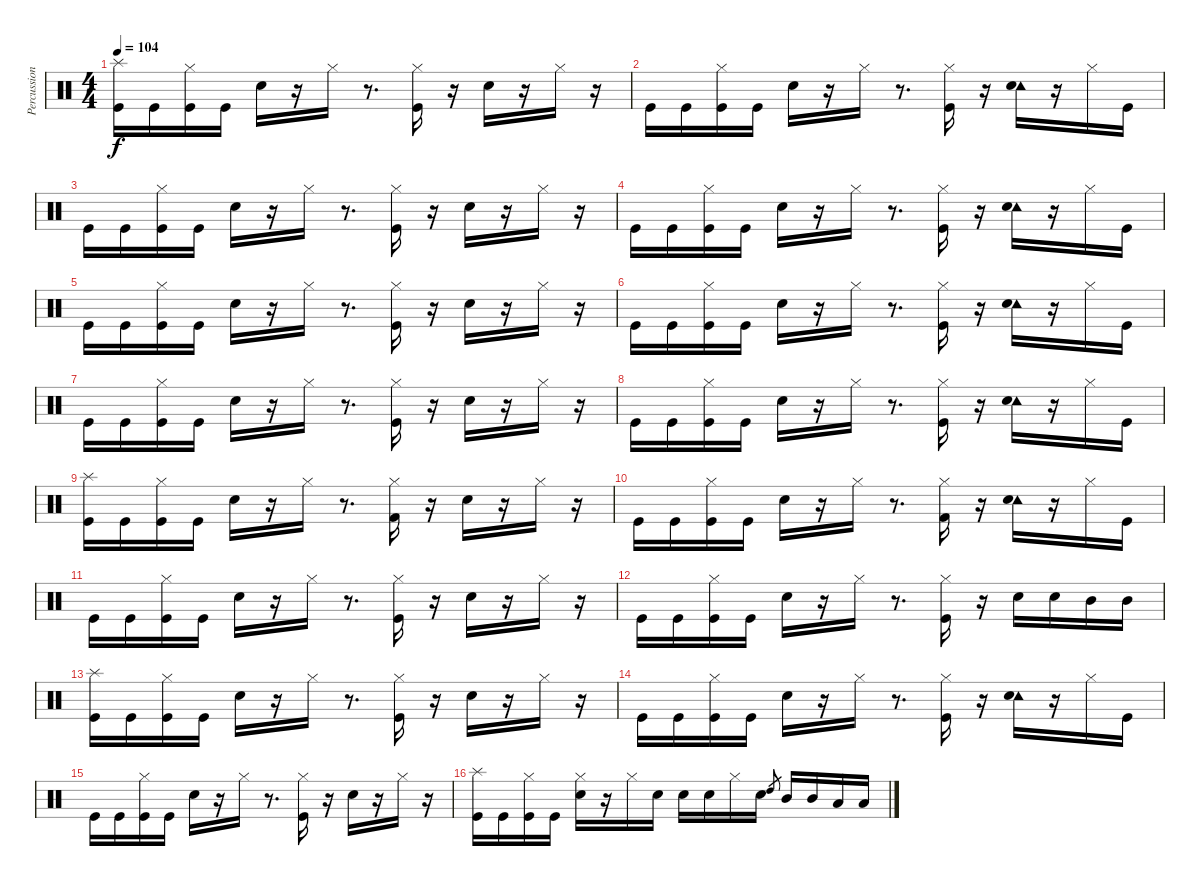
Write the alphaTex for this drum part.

\track ("Percussions" "Percussion") {instrument percussion}
\staff {score}
\articulation defaults
\ts (4 4)
\tempo 104
\clef neutral
\ks c
("Splash (hit)" "Kick (hit)").16{dy f} "Kick (hit)".16 ("Hi-Hat (closed)" "Kick (hit)").16 "Kick (hit)".16 "Electric Snare (hit)".16 r.16 "Hi-Hat (closed)".16 r.8{d} ("Hi-Hat (closed)" "Kick (hit)").16 r.16 "Electric Snare (hit)".16 r.16 "Hi-Hat (closed)".16 r.16 |
"Kick (hit)".16 "Kick (hit)".16 ("Hi-Hat (closed)" "Kick (hit)").16 "Kick (hit)".16 "Electric Snare (hit)".16 r.16 "Hi-Hat (closed)".16 r.8{d} ("Hi-Hat (closed)" "Kick (hit)").16 r.16 ("Tambourine (hit)" "Electric Snare (hit)").16 r.16 "Hi-Hat (closed)".16 "Kick (hit)".16 |
"Kick (hit)".16 "Kick (hit)".16 ("Hi-Hat (closed)" "Kick (hit)").16 "Kick (hit)".16 "Electric Snare (hit)".16 r.16 "Hi-Hat (closed)".16 r.8{d} ("Hi-Hat (closed)" "Kick (hit)").16 r.16 "Electric Snare (hit)".16 r.16 "Hi-Hat (closed)".16 r.16 |
"Kick (hit)".16 "Kick (hit)".16 ("Hi-Hat (closed)" "Kick (hit)").16 "Kick (hit)".16 "Electric Snare (hit)".16 r.16 "Hi-Hat (closed)".16 r.8{d} ("Hi-Hat (closed)" "Kick (hit)").16 r.16 ("Tambourine (hit)" "Electric Snare (hit)").16 r.16 "Hi-Hat (closed)".16 "Kick (hit)".16 |
"Kick (hit)".16 "Kick (hit)".16 ("Hi-Hat (closed)" "Kick (hit)").16 "Kick (hit)".16 "Electric Snare (hit)".16 r.16 "Hi-Hat (closed)".16 r.8{d} ("Hi-Hat (closed)" "Kick (hit)").16 r.16 "Electric Snare (hit)".16 r.16 "Hi-Hat (closed)".16 r.16 |
"Kick (hit)".16 "Kick (hit)".16 ("Hi-Hat (closed)" "Kick (hit)").16 "Kick (hit)".16 "Electric Snare (hit)".16 r.16 "Hi-Hat (closed)".16 r.8{d} ("Hi-Hat (closed)" "Kick (hit)").16 r.16 ("Tambourine (hit)" "Electric Snare (hit)").16 r.16 "Hi-Hat (closed)".16 "Kick (hit)".16 |
"Kick (hit)".16 "Kick (hit)".16 ("Hi-Hat (closed)" "Kick (hit)").16 "Kick (hit)".16 "Electric Snare (hit)".16 r.16 "Hi-Hat (closed)".16 r.8{d} ("Hi-Hat (closed)" "Kick (hit)").16 r.16 "Electric Snare (hit)".16 r.16 "Hi-Hat (closed)".16 r.16 |
"Kick (hit)".16 "Kick (hit)".16 ("Hi-Hat (closed)" "Kick (hit)").16 "Kick (hit)".16 "Electric Snare (hit)".16 r.16 "Hi-Hat (closed)".16 r.8{d} ("Hi-Hat (closed)" "Kick (hit)").16 r.16 ("Tambourine (hit)" "Electric Snare (hit)").16 r.16 "Hi-Hat (closed)".16 "Kick (hit)".16 |
("Splash (hit)" "Kick (hit)").16 "Kick (hit)".16 ("Hi-Hat (closed)" "Kick (hit)").16 "Kick (hit)".16 "Electric Snare (hit)".16 r.16 "Hi-Hat (closed)".16 r.8{d} ("Hi-Hat (closed)" "Kick (hit) 2").16 r.16 "Electric Snare (hit)".16 r.16 "Hi-Hat (closed)".16 r.16 |
"Kick (hit)".16 "Kick (hit)".16 ("Hi-Hat (closed)" "Kick (hit)").16 "Kick (hit)".16 "Electric Snare (hit)".16 r.16 "Hi-Hat (closed)".16 r.8{d} ("Hi-Hat (closed)" "Kick (hit) 2").16 r.16 ("Tambourine (hit)" "Electric Snare (hit)").16 r.16 "Hi-Hat (closed)".16 "Kick (hit)".16 |
"Kick (hit)".16 "Kick (hit)".16 ("Hi-Hat (closed)" "Kick (hit)").16 "Kick (hit)".16 "Electric Snare (hit)".16 r.16 "Hi-Hat (closed)".16 r.8{d} ("Hi-Hat (closed)" "Kick (hit)").16 r.16 "Electric Snare (hit)".16 r.16 "Hi-Hat (closed)".16 r.16 |
"Kick (hit)".16 "Kick (hit)".16 ("Hi-Hat (closed)" "Kick (hit)").16 "Kick (hit)".16 "Electric Snare (hit)".16 r.16 "Hi-Hat (closed)".16 r.8{d} ("Hi-Hat (closed)" "Kick (hit)").16 r.16 "Electric Snare (hit)".16 "Electric Snare (hit)".16 "Mid Tom (hit)".16 "Mid Tom (hit)".16 |
("Splash (hit)" "Kick (hit)").16 "Kick (hit)".16 ("Hi-Hat (closed)" "Kick (hit)").16 "Kick (hit)".16 "Electric Snare (hit)".16 r.16 "Hi-Hat (closed)".16 r.8{d} ("Hi-Hat (closed)" "Kick (hit)").16 r.16 "Electric Snare (hit)".16 r.16 "Hi-Hat (closed)".16 r.16 |
"Kick (hit)".16 "Kick (hit)".16 ("Hi-Hat (closed)" "Kick (hit)").16 "Kick (hit)".16 "Electric Snare (hit)".16 r.16 "Hi-Hat (closed)".16 r.8{d} ("Hi-Hat (closed)" "Kick (hit)").16 r.16 ("Tambourine (hit)" "Electric Snare (hit)").16 r.16 "Hi-Hat (closed)".16 "Kick (hit)".16 |
"Kick (hit)".16 "Kick (hit)".16 ("Hi-Hat (closed)" "Kick (hit)").16 "Kick (hit)".16 "Electric Snare (hit)".16 r.16 "Hi-Hat (closed)".16 r.8{d} ("Hi-Hat (closed)" "Kick (hit)").16 r.16 "Electric Snare (hit)".16 r.16 "Hi-Hat (closed)".16 r.16 |
("Splash (hit)" "Kick (hit)").16 "Kick (hit)".16 ("Hi-Hat (closed)" "Kick (hit)").16 "Kick (hit)".16 ("Hi-Hat (closed)" "Electric Snare (hit)").16 r.16 "Hi-Hat (closed)".16 "Electric Snare (hit)".16 "Electric Snare (hit)".16 "Electric Snare (hit)".16 "Hi-Hat (closed)".16 "Electric Snare (hit)".16 "High Tom (hit)".8{gr} "Mid Tom (hit)".16 "Mid Tom (hit)".16 "Low Tom (hit)".16 "Low Tom (hit)".16
